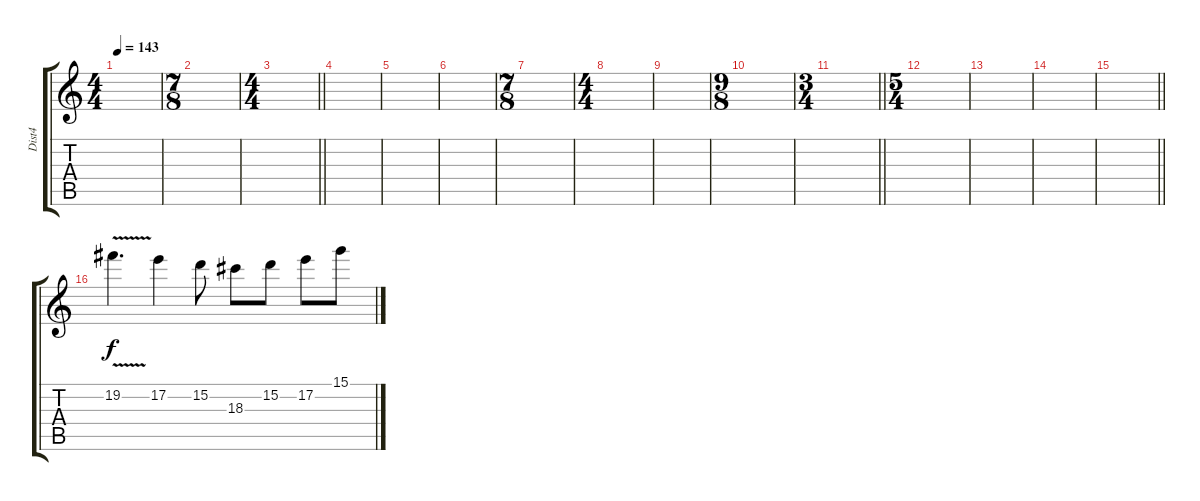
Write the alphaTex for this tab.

\track ("Dist4" "Dist4") {instrument distortionguitar}
\staff {score tabs}
\tuning (E4 B3 G3 D3 A2 E2) {hide}
\ts (4 4)
\tempo 143
\clef g2
\ks c
|
\ts (7 8)
|
\ts (4 4)
\barLineRight lightlight
|
\section ("" "")
|
|
|
\ts (7 8)
|
\ts (4 4)
|
|
\ts (9 8)
|
\ts (3 4)
\barLineRight lightlight
|
\ts (5 4)
\section ("" "")
|
|
|
\barLineRight lightlight
|
\section ("" "")
19.2{v}.4{d} 17.2.4 15.2.8 18.3.8 15.2.8 17.2.8 15.1.8
